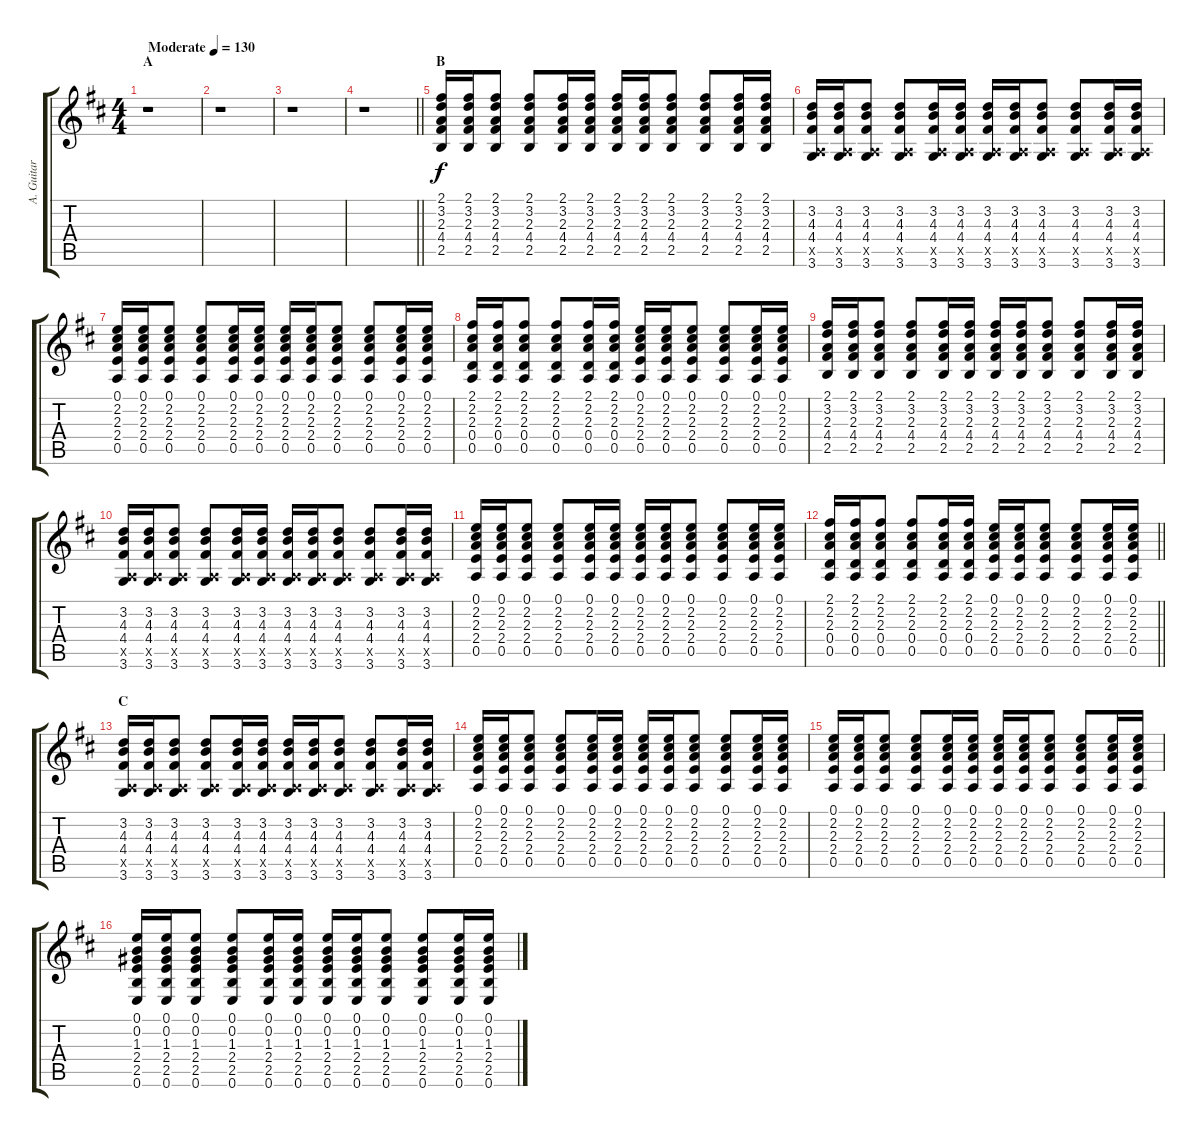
\track ("A. Guitar III" "A. Guitar ") {instrument acousticguitarsteel}
\staff {score tabs}
\tuning (E4 B3 G3 D3 A2 E2) {hide}
\ts (4 4)
\section ("" "A")
\tempo (130 "Moderate")
\clef g2
\ks d
r.1{dy f instrument acousticguitarsteel} |
r.1 |
r.1 |
\barLineRight lightlight
r.1 |
\section ("" "B")
(2.1 3.2 2.3 4.4 2.5).16 (2.1 3.2 2.3 4.4 2.5).16 (2.1 3.2 2.3 4.4 2.5).8 (2.1 3.2 2.3 4.4 2.5).8 (2.1 3.2 2.3 4.4 2.5).16 (2.1 3.2 2.3 4.4 2.5).16 (2.1 3.2 2.3 4.4 2.5).16 (2.1 3.2 2.3 4.4 2.5).16 (2.1 3.2 2.3 4.4 2.5).8 (2.1 3.2 2.3 4.4 2.5).8 (2.1 3.2 2.3 4.4 2.5).16 (2.1 3.2 2.3 4.4 2.5).16 |
(3.2 4.3 4.4 0.5{x} 3.6).16 (3.2 4.3 4.4 0.5{x} 3.6).16 (3.2 4.3 4.4 0.5{x} 3.6).8 (3.2 4.3 4.4 0.5{x} 3.6).8 (3.2 4.3 4.4 0.5{x} 3.6).16 (3.2 4.3 4.4 0.5{x} 3.6).16 (3.2 4.3 4.4 0.5{x} 3.6).16 (3.2 4.3 4.4 0.5{x} 3.6).16 (3.2 4.3 4.4 0.5{x} 3.6).8 (3.2 4.3 4.4 0.5{x} 3.6).8 (3.2 4.3 4.4 0.5{x} 3.6).16 (3.2 4.3 4.4 0.5{x} 3.6).16 |
(0.1 2.2 2.3 2.4 0.5).16 (0.1 2.2 2.3 2.4 0.5).16 (0.1 2.2 2.3 2.4 0.5).8 (0.1 2.2 2.3 2.4 0.5).8 (0.1 2.2 2.3 2.4 0.5).16 (0.1 2.2 2.3 2.4 0.5).16 (0.1 2.2 2.3 2.4 0.5).16 (0.1 2.2 2.3 2.4 0.5).16 (0.1 2.2 2.3 2.4 0.5).8 (0.1 2.2 2.3 2.4 0.5).8 (0.1 2.2 2.3 2.4 0.5).16 (0.1 2.2 2.3 2.4 0.5).16 |
(2.1 2.2 2.3 0.4 0.5).16 (2.1 2.2 2.3 0.4 0.5).16 (2.1 2.2 2.3 0.4 0.5).8 (2.1 2.2 2.3 0.4 0.5).8 (2.1 2.2 2.3 0.4 0.5).16 (2.1 2.2 2.3 0.4 0.5).16 (0.1 2.2 2.3 2.4 0.5).16 (0.1 2.2 2.3 2.4 0.5).16 (0.1 2.2 2.3 2.4 0.5).8 (0.1 2.2 2.3 2.4 0.5).8 (0.1 2.2 2.3 2.4 0.5).16 (0.1 2.2 2.3 2.4 0.5).16 |
(2.1 3.2 2.3 4.4 2.5).16 (2.1 3.2 2.3 4.4 2.5).16 (2.1 3.2 2.3 4.4 2.5).8 (2.1 3.2 2.3 4.4 2.5).8 (2.1 3.2 2.3 4.4 2.5).16 (2.1 3.2 2.3 4.4 2.5).16 (2.1 3.2 2.3 4.4 2.5).16 (2.1 3.2 2.3 4.4 2.5).16 (2.1 3.2 2.3 4.4 2.5).8 (2.1 3.2 2.3 4.4 2.5).8 (2.1 3.2 2.3 4.4 2.5).16 (2.1 3.2 2.3 4.4 2.5).16 |
(3.2 4.3 4.4 0.5{x} 3.6).16 (3.2 4.3 4.4 0.5{x} 3.6).16 (3.2 4.3 4.4 0.5{x} 3.6).8 (3.2 4.3 4.4 0.5{x} 3.6).8 (3.2 4.3 4.4 0.5{x} 3.6).16 (3.2 4.3 4.4 0.5{x} 3.6).16 (3.2 4.3 4.4 0.5{x} 3.6).16 (3.2 4.3 4.4 0.5{x} 3.6).16 (3.2 4.3 4.4 0.5{x} 3.6).8 (3.2 4.3 4.4 0.5{x} 3.6).8 (3.2 4.3 4.4 0.5{x} 3.6).16 (3.2 4.3 4.4 0.5{x} 3.6).16 |
(0.1 2.2 2.3 2.4 0.5).16 (0.1 2.2 2.3 2.4 0.5).16 (0.1 2.2 2.3 2.4 0.5).8 (0.1 2.2 2.3 2.4 0.5).8 (0.1 2.2 2.3 2.4 0.5).16 (0.1 2.2 2.3 2.4 0.5).16 (0.1 2.2 2.3 2.4 0.5).16 (0.1 2.2 2.3 2.4 0.5).16 (0.1 2.2 2.3 2.4 0.5).8 (0.1 2.2 2.3 2.4 0.5).8 (0.1 2.2 2.3 2.4 0.5).16 (0.1 2.2 2.3 2.4 0.5).16 |
\barLineRight lightlight
(2.1 2.2 2.3 0.4 0.5).16 (2.1 2.2 2.3 0.4 0.5).16 (2.1 2.2 2.3 0.4 0.5).8 (2.1 2.2 2.3 0.4 0.5).8 (2.1 2.2 2.3 0.4 0.5).16 (2.1 2.2 2.3 0.4 0.5).16 (0.1 2.2 2.3 2.4 0.5).16 (0.1 2.2 2.3 2.4 0.5).16 (0.1 2.2 2.3 2.4 0.5).8 (0.1 2.2 2.3 2.4 0.5).8 (0.1 2.2 2.3 2.4 0.5).16 (0.1 2.2 2.3 2.4 0.5).16 |
\section ("" "C")
(3.2 4.3 4.4 0.5{x} 3.6).16 (3.2 4.3 4.4 0.5{x} 3.6).16 (3.2 4.3 4.4 0.5{x} 3.6).8 (3.2 4.3 4.4 0.5{x} 3.6).8 (3.2 4.3 4.4 0.5{x} 3.6).16 (3.2 4.3 4.4 0.5{x} 3.6).16 (3.2 4.3 4.4 0.5{x} 3.6).16 (3.2 4.3 4.4 0.5{x} 3.6).16 (3.2 4.3 4.4 0.5{x} 3.6).8 (3.2 4.3 4.4 0.5{x} 3.6).8 (3.2 4.3 4.4 0.5{x} 3.6).16 (3.2 4.3 4.4 0.5{x} 3.6).16 |
(0.1 2.2 2.3 2.4 0.5).16 (0.1 2.2 2.3 2.4 0.5).16 (0.1 2.2 2.3 2.4 0.5).8 (0.1 2.2 2.3 2.4 0.5).8 (0.1 2.2 2.3 2.4 0.5).16 (0.1 2.2 2.3 2.4 0.5).16 (0.1 2.2 2.3 2.4 0.5).16 (0.1 2.2 2.3 2.4 0.5).16 (0.1 2.2 2.3 2.4 0.5).8 (0.1 2.2 2.3 2.4 0.5).8 (0.1 2.2 2.3 2.4 0.5).16 (0.1 2.2 2.3 2.4 0.5).16 |
(0.1 2.2 2.3 2.4 0.5).16 (0.1 2.2 2.3 2.4 0.5).16 (0.1 2.2 2.3 2.4 0.5).8 (0.1 2.2 2.3 2.4 0.5).8 (0.1 2.2 2.3 2.4 0.5).16 (0.1 2.2 2.3 2.4 0.5).16 (0.1 2.2 2.3 2.4 0.5).16 (0.1 2.2 2.3 2.4 0.5).16 (0.1 2.2 2.3 2.4 0.5).8 (0.1 2.2 2.3 2.4 0.5).8 (0.1 2.2 2.3 2.4 0.5).16 (0.1 2.2 2.3 2.4 0.5).16 |
(0.1 0.2 1.3 2.4 2.5 0.6).16 (0.1 0.2 1.3 2.4 2.5 0.6).16 (0.1 0.2 1.3 2.4 2.5 0.6).8 (0.1 0.2 1.3 2.4 2.5 0.6).8 (0.1 0.2 1.3 2.4 2.5 0.6).16 (0.1 0.2 1.3 2.4 2.5 0.6).16 (0.1 0.2 1.3 2.4 2.5 0.6).16 (0.1 0.2 1.3 2.4 2.5 0.6).16 (0.1 0.2 1.3 2.4 2.5 0.6).8 (0.1 0.2 1.3 2.4 2.5 0.6).8 (0.1 0.2 1.3 2.4 2.5 0.6).16 (0.1 0.2 1.3 2.4 2.5 0.6).16
